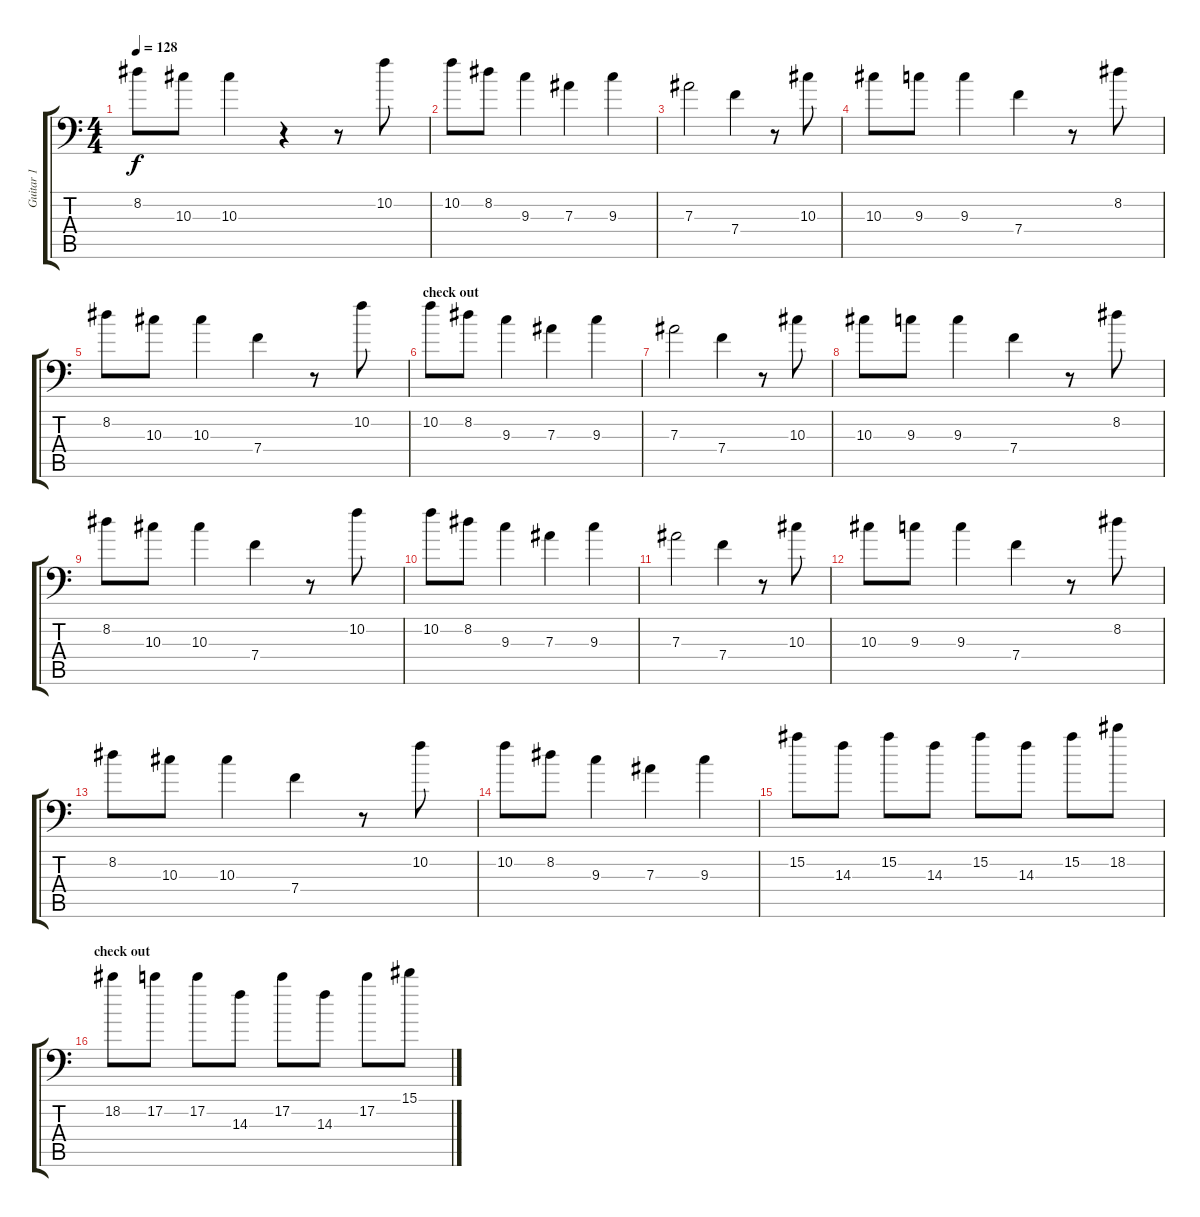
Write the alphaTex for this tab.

\track ("Guitar 1" "Guitar 1") {instrument overdrivenguitar}
\staff {score tabs}
\tuning (C4 G3 Eb3 Bb2 F2 Bb1) {hide}
\ts (4 4)
\tempo 128
\clef f4
\ks c
8.2.8{dy f} 10.3.8 10.3.4 r.4 r.8 10.2.8 |
10.2.8 8.2.8 9.3.4 7.3.4 9.3.4 |
7.3.2 7.4.4 r.8 10.3.8 |
10.3.8 9.3.8 9.3.4 7.4.4 r.8 8.2.8 |
8.2.8 10.3.8 10.3.4 7.4.4 r.8 10.2.8 |
\section ("" "check out")
10.2.8 8.2.8 9.3.4 7.3.4 9.3.4 |
7.3.2 7.4.4 r.8 10.3.8 |
10.3.8 9.3.8 9.3.4 7.4.4 r.8 8.2.8 |
8.2.8 10.3.8 10.3.4 7.4.4 r.8 10.2.8 |
10.2.8 8.2.8 9.3.4 7.3.4 9.3.4 |
7.3.2 7.4.4 r.8 10.3.8 |
10.3.8 9.3.8 9.3.4 7.4.4 r.8 8.2.8 |
8.2.8 10.3.8 10.3.4 7.4.4 r.8 10.2.8 |
10.2.8 8.2.8 9.3.4 7.3.4 9.3.4 |
15.2.8 14.3.8 15.2.8 14.3.8 15.2.8 14.3.8 15.2.8 18.2.8 |
\section ("" "check out")
18.2.8 17.2.8 17.2.8 14.3.8 17.2.8 14.3.8 17.2.8 15.1.8
